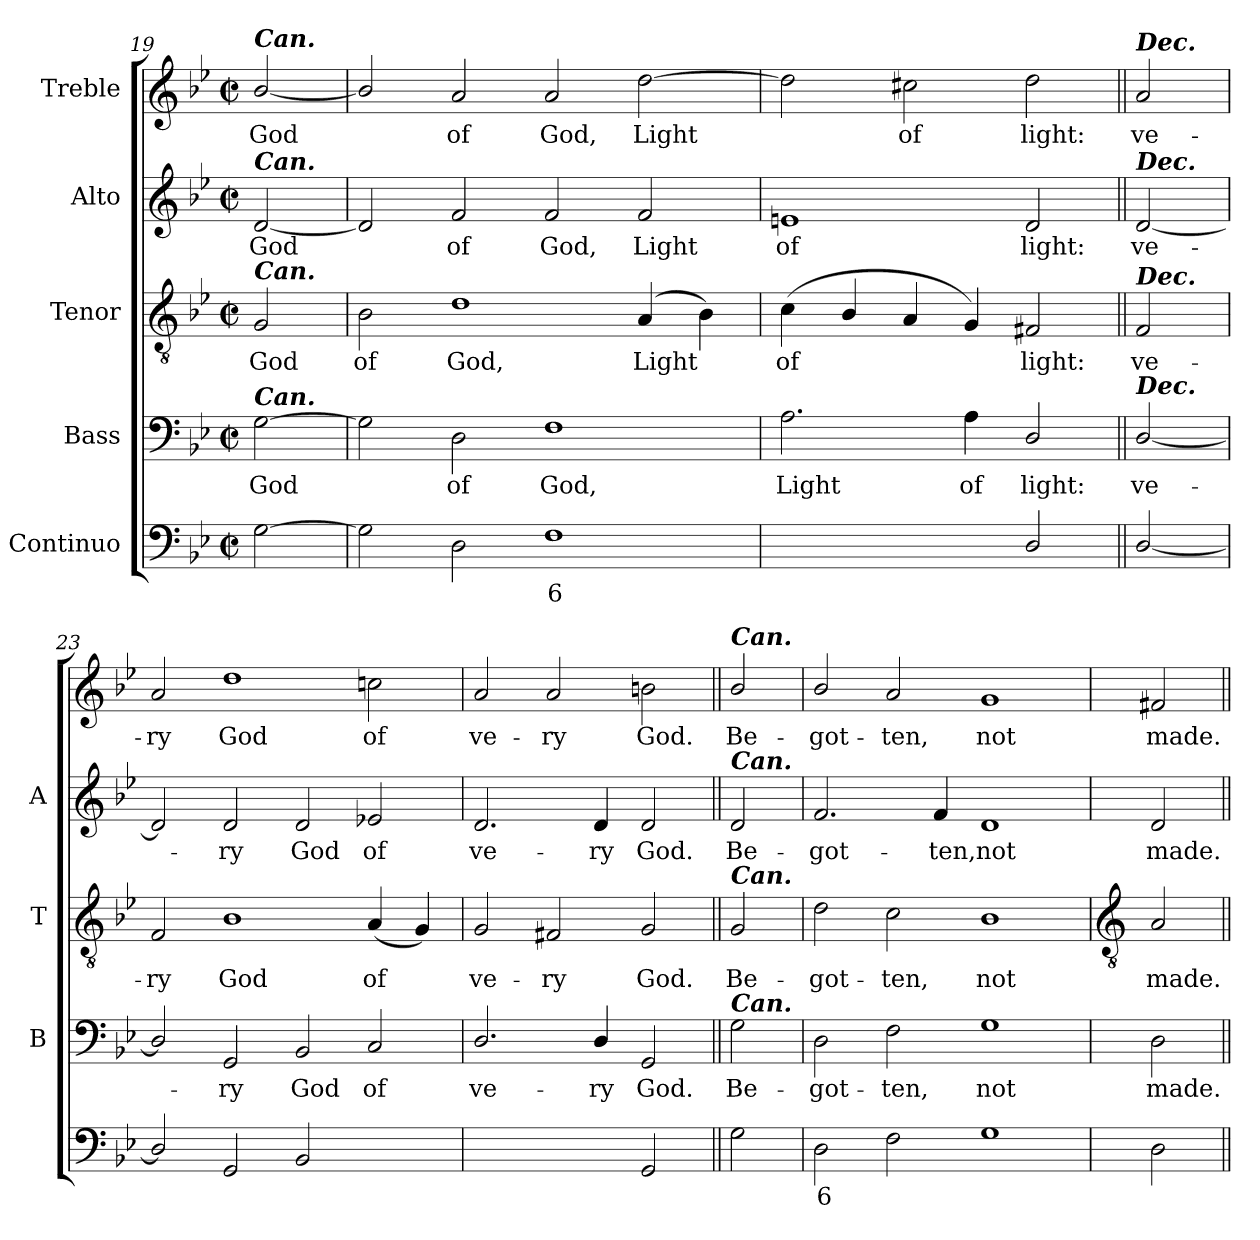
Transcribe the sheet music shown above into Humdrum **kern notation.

**kern	**text	**kern	**text	**kern	**text	**kern	**text	**kern	**text
*part5	*part5	*part4	*part4	*part3	*part3	*part2	*part2	*part1	*part1
*staff5	*staff5	*staff4	*staff4	*staff3	*staff3	*staff2	*staff2	*staff1	*staff1
*I"Continuo	*	*I"Bass	*	*I"Tenor	*	*I"Alto	*	*I"Treble	*
*	*	*I'B	*	*I'T	*	*I'A	*	*	*
!!LO:LB:g=z
*clefF4	*	*clefF4	*	*clefGv2	*	*clefG2	*	*clefG2	*
*k[b-e-]	*	*k[b-e-]	*	*k[b-e-]	*	*k[b-e-]	*	*k[b-e-]	*
*B-:	*	*B-:	*	*B-:	*	*B-:	*	*B-:	*
*M4/2	*	*M4/2	*	*M4/2	*	*M4/2	*	*M4/2	*
*met(c|)	*	*met(c|)	*	*met(c|)	*	*met(c|)	*	*met(c|)	*
=19	=19	=19	=19	=19	=19	=19	=19	=19	=19
!	!	!	!	!	!	!	!	!LO:TX:a:Bi:t=Can.	!
!	!	!	!	!	!	!LO:TX:a:Bi:t=Can.	!	!	!
!	!	!	!	!LO:TX:a:Bi:t=Can.	!	!	!	!	!
!	!	!LO:TX:a:Bi:t=Can.	!	!	!	!	!	!	!
!	!	!	!LO:LY:b	!	!LO:LY:b	!	!LO:LY:b	!	!LO:LY:b
[2G	.	[2G	God	2G	God	[2d	God	[2b-/	God
=20	=20	=20	=20	=20	=20	=20	=20	=20	=20
!	!	!	!	!	!LO:LY:b	!	!	!	!
2G]	.	2G]	.	2B-	of	2d]	.	2b-/]	.
!	!	!	!LO:LY:b	!	!LO:LY:b	!	!LO:LY:b	!	!LO:LY:b
2D	.	2D	of	1d	God,	2f	of	2a	of
!	!LO:LY:b	!	!LO:LY:b	!	!	!	!LO:LY:b	!	!LO:LY:b
1F	6	1F	God,	.	.	2f	God,	2a	God,
!	!	!	!	!	!LO:LY:b	!	!LO:LY:b	!	!LO:LY:b
.	.	.	.	(<4A	Light	2f	Light	[2dd	Light
.	.	.	.	4B-)	.	.	.	.	.
=21	=21	=21	=21	=21	=21	=21	=21	=21	=21
!	!LO:LY:b	!	!LO:LY:b	!	!LO:LY:b	!	!LO:LY:b	!	!
[2Ayy	4	2.A	Light	(<4c	of	1en	of	2dd]	.
.	.	.	.	4B-/	.	.	.	.	.
!	!LO:LY:b	!	!	!	!	!	!	!	!LO:LY:b
2Ayy]	3	.	.	4A	.	.	.	2cc#X	of
!	!	!	!LO:LY:b	!	!	!	!	!	!
.	.	4A	of	4G)	.	.	.	.	.
!	!	!	!LO:LY:b	!	!LO:LY:b	!	!LO:LY:b	!	!LO:LY:b
2D/	.	2D/	light:	2F#X	light:	2d	light:	2dd	light:
=22||	=22||	=22||	=22||	=22||	=22||	=22||	=22||	=22||	=22||
!	!	!	!	!	!	!	!	!LO:TX:a:Bi:t=Dec.	!
!	!	!	!	!	!	!LO:TX:a:Bi:t=Dec.	!	!	!
!	!	!	!	!LO:TX:a:Bi:t=Dec.	!	!	!	!	!
!	!	!LO:TX:a:Bi:t=Dec.	!	!	!	!	!	!	!
!	!	!	!LO:LY:b	!	!LO:LY:b	!	!LO:LY:b	!	!LO:LY:b
[2D/	.	[2D/	ve-	2F	ve-	[2d	ve-	2a	ve-
=23	=23	=23	=23	=23	=23	=23	=23	=23	=23
!	!	!	!	!	!LO:LY:b	!	!	!	!LO:LY:b
2D/]	.	2D/]	.	2F	-ry	2d]	.	2a	-ry
!	!	!	!LO:LY:b	!	!LO:LY:b	!	!LO:LY:b	!	!LO:LY:b
2GG	.	2GG	ry	1B-	God	2d	ry	1dd	God
!	!	!	!LO:LY:b	!	!	!	!LO:LY:b	!	!
2BB-	.	2BB-	God	.	.	2d	God	.	.
!	!LO:LY:b	!	!LO:LY:b	!	!LO:LY:b	!	!LO:LY:b	!	!LO:LY:b
[4Cyy	6	2C	of	(<4A	of	2e-X	of	2ccn	of
!	!LO:LY:b	!	!	!	!	!	!	!	!
4Cyy]	5	.	.	4G)	.	.	.	.	.
=24	=24	=24	=24	=24	=24	=24	=24	=24	=24
!	!LO:LY:b	!	!LO:LY:b	!	!LO:LY:b	!	!LO:LY:b	!	!LO:LY:b
[2D/yy	4	2.D/	ve-	2G	ve-	2.d	ve-	2a	ve-
!	!LO:LY:b	!	!	!	!LO:LY:b	!	!	!	!LO:LY:b
2Dyy]	3	.	.	2F#X	-ry	.	.	2a	-ry
!	!	!	!LO:LY:b	!	!	!	!LO:LY:b	!	!
.	.	4D/	-ry	.	.	4d	-ry	.	.
!	!	!	!LO:LY:b	!	!LO:LY:b	!	!LO:LY:b	!	!LO:LY:b
2GG	.	2GG	God.	2G	God.	2d	God.	2bn	God.
=25||	=25||	=25||	=25||	=25||	=25||	=25||	=25||	=25||	=25||
!	!	!	!	!	!	!	!	!LO:TX:a:Bi:t=Can.	!
!	!	!	!	!	!	!LO:TX:a:Bi:t=Can.	!	!	!
!	!	!	!	!LO:TX:a:Bi:t=Can.	!	!	!	!	!
!	!	!LO:TX:a:Bi:t=Can.	!	!	!	!	!	!	!
!	!	!	!LO:LY:b	!	!LO:LY:b	!	!LO:LY:b	!	!LO:LY:b
2G	.	2G	Be-	2G	Be-	2d	Be-	2b-/	Be-
=26	=26	=26	=26	=26	=26	=26	=26	=26	=26
!	!LO:LY:b	!	!LO:LY:b	!	!LO:LY:b	!	!LO:LY:b	!	!LO:LY:b
2D	6	2D	-got-	2d	-got-	2.f	-got-	2b-/	-got-
!	!	!	!LO:LY:b	!	!LO:LY:b	!	!	!	!LO:LY:b
2F	.	2F	-ten,	2c	-ten,	.	.	2a	-ten,
!	!	!	!	!	!	!	!LO:LY:b	!	!
.	.	.	.	.	.	4f	-ten,	.	.
!	!	!	!LO:LY:b	!	!LO:LY:b	!	!LO:LY:b	!	!LO:LY:b
1G	.	1G	not	1B-	not	1d	not	1g	not
!!LO:LB:g=z
=27	=27	=27	=27	=27	=27	=27	=27	=27	=27
*	*	*	*	*clefGv2	*	*	*	*	*
!	!	!	!LO:LY:b	!	!LO:LY:b	!	!LO:LY:b	!	!LO:LY:b
2D	.	2D	made.	2A	made.	2d	made.	2f#X	made.
=||	=||	=||	=||	=||	=||	=||	=||	=||	=||
*-	*-	*-	*-	*-	*-	*-	*-	*-	*-
